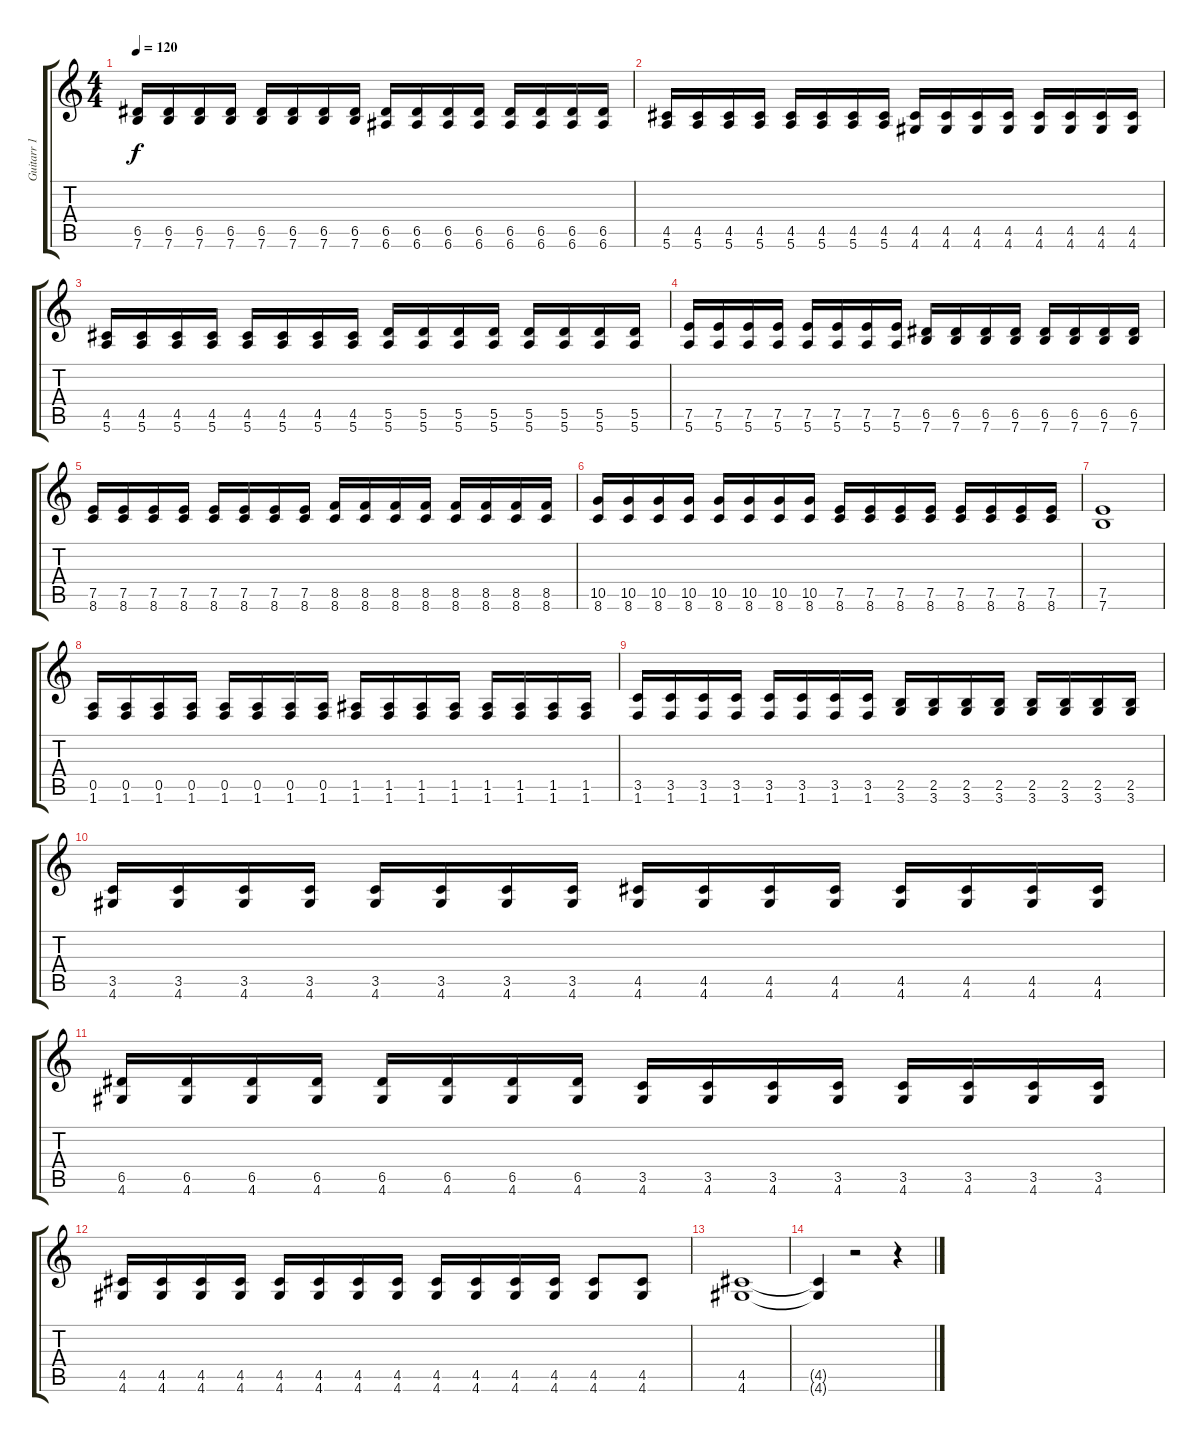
\track ("Guitarr 1" "Guitarr 1") {instrument overdrivenguitar}
\staff {score tabs}
\tuning (E4 B3 G3 D3 A2 E2) {hide}
\ts (4 4)
\tempo 120
\clef g2
\ks c
(6.5 7.6).16{dy f} (6.5 7.6).16 (6.5 7.6).16 (6.5 7.6).16 (6.5 7.6).16 (6.5 7.6).16 (6.5 7.6).16 (6.5 7.6).16 (6.5 6.6).16 (6.5 6.6).16 (6.5 6.6).16 (6.5 6.6).16 (6.5 6.6).16 (6.5 6.6).16 (6.5 6.6).16 (6.5 6.6).16 |
(4.5 5.6).16 (4.5 5.6).16 (4.5 5.6).16 (4.5 5.6).16 (4.5 5.6).16 (4.5 5.6).16 (4.5 5.6).16 (4.5 5.6).16 (4.5 4.6).16 (4.5 4.6).16 (4.5 4.6).16 (4.5 4.6).16 (4.5 4.6).16 (4.5 4.6).16 (4.5 4.6).16 (4.5 4.6).16 |
(4.5 5.6).16 (4.5 5.6).16 (4.5 5.6).16 (4.5 5.6).16 (4.5 5.6).16 (4.5 5.6).16 (4.5 5.6).16 (4.5 5.6).16 (5.5 5.6).16 (5.5 5.6).16 (5.5 5.6).16 (5.5 5.6).16 (5.5 5.6).16 (5.5 5.6).16 (5.5 5.6).16 (5.5 5.6).16 |
(7.5 5.6).16 (7.5 5.6).16 (7.5 5.6).16 (7.5 5.6).16 (7.5 5.6).16 (7.5 5.6).16 (7.5 5.6).16 (7.5 5.6).16 (6.5 7.6).16 (6.5 7.6).16 (6.5 7.6).16 (6.5 7.6).16 (6.5 7.6).16 (6.5 7.6).16 (6.5 7.6).16 (6.5 7.6).16 |
(7.5 8.6).16 (7.5 8.6).16 (7.5 8.6).16 (7.5 8.6).16 (7.5 8.6).16 (7.5 8.6).16 (7.5 8.6).16 (7.5 8.6).16 (8.5 8.6).16 (8.5 8.6).16 (8.5 8.6).16 (8.5 8.6).16 (8.5 8.6).16 (8.5 8.6).16 (8.5 8.6).16 (8.5 8.6).16 |
(10.5 8.6).16 (10.5 8.6).16 (10.5 8.6).16 (10.5 8.6).16 (10.5 8.6).16 (10.5 8.6).16 (10.5 8.6).16 (10.5 8.6).16 (7.5 8.6).16 (7.5 8.6).16 (7.5 8.6).16 (7.5 8.6).16 (7.5 8.6).16 (7.5 8.6).16 (7.5 8.6).16 (7.5 8.6).16 |
(7.5 7.6).1 |
(0.5 1.6).16 (0.5 1.6).16 (0.5 1.6).16 (0.5 1.6).16 (0.5 1.6).16 (0.5 1.6).16 (0.5 1.6).16 (0.5 1.6).16 (1.5 1.6).16 (1.5 1.6).16 (1.5 1.6).16 (1.5 1.6).16 (1.5 1.6).16 (1.5 1.6).16 (1.5 1.6).16 (1.5 1.6).16 |
(3.5 1.6).16 (3.5 1.6).16 (3.5 1.6).16 (3.5 1.6).16 (3.5 1.6).16 (3.5 1.6).16 (3.5 1.6).16 (3.5 1.6).16 (2.5 3.6).16 (2.5 3.6).16 (2.5 3.6).16 (2.5 3.6).16 (2.5 3.6).16 (2.5 3.6).16 (2.5 3.6).16 (2.5 3.6).16 |
(3.5 4.6).16 (3.5 4.6).16 (3.5 4.6).16 (3.5 4.6).16 (3.5 4.6).16 (3.5 4.6).16 (3.5 4.6).16 (3.5 4.6).16 (4.5 4.6).16 (4.5 4.6).16 (4.5 4.6).16 (4.5 4.6).16 (4.5 4.6).16 (4.5 4.6).16 (4.5 4.6).16 (4.5 4.6).16 |
(6.5 4.6).16 (6.5 4.6).16 (6.5 4.6).16 (6.5 4.6).16 (6.5 4.6).16 (6.5 4.6).16 (6.5 4.6).16 (6.5 4.6).16 (3.5 4.6).16 (3.5 4.6).16 (3.5 4.6).16 (3.5 4.6).16 (3.5 4.6).16 (3.5 4.6).16 (3.5 4.6).16 (3.5 4.6).16 |
(4.5 4.6).16 (4.5 4.6).16 (4.5 4.6).16 (4.5 4.6).16 (4.5 4.6).16 (4.5 4.6).16 (4.5 4.6).16 (4.5 4.6).16 (4.5 4.6).16 (4.5 4.6).16 (4.5 4.6).16 (4.5 4.6).16 (4.5 4.6).8 (4.5 4.6).8 |
(4.5 4.6).1 |
(4.5{t} 4.6{t}).4 r.2 r.4
